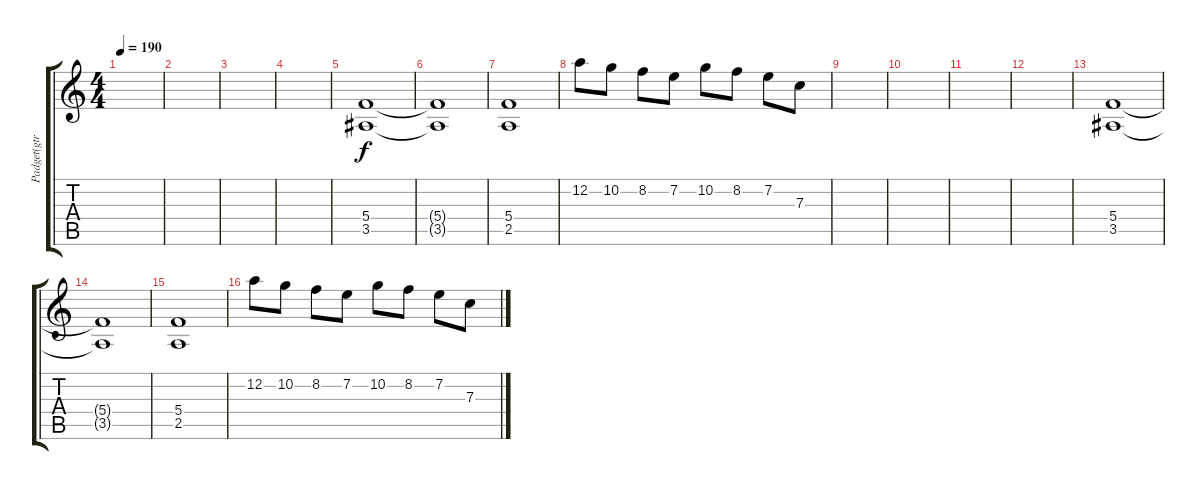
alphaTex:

\track ("Padget(gtr.2)" "Padget(gtr") {instrument distortionguitar}
\staff {score tabs}
\tuning (D4 A3 F3 C3 G2 C2) {hide}
\ts (4 4)
\tempo 190
\clef g2
\ks c
|
|
|
|
(5.4 3.5).1 |
(5.4{t} 3.5{t}).1 |
(5.4 2.5).1 |
12.2.8 10.2.8 8.2.8 7.2.8 10.2.8 8.2.8 7.2.8 7.3.8 |
|
|
|
|
(5.4 3.5).1 |
(5.4{t} 3.5{t}).1 |
(5.4 2.5).1 |
12.2.8 10.2.8 8.2.8 7.2.8 10.2.8 8.2.8 7.2.8 7.3.8
